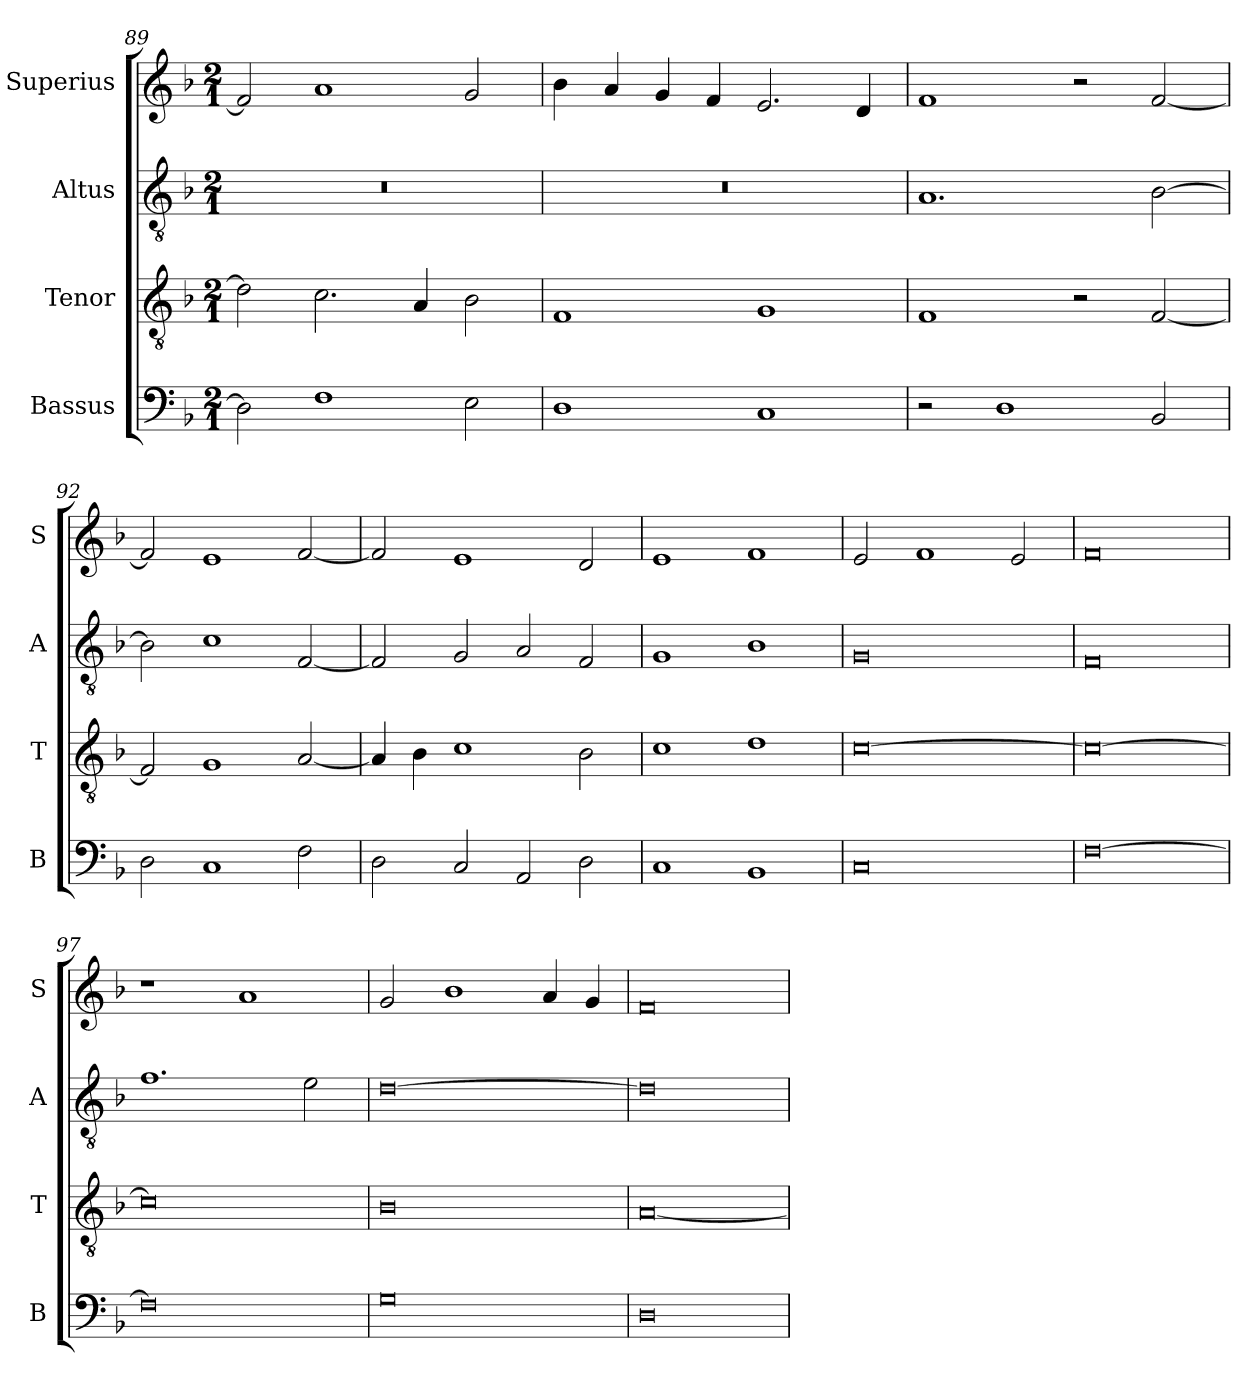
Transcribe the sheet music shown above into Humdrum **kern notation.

**kern	**kern	**kern	**kern
*part4	*part3	*part2	*part1
*staff4	*staff3	*staff2	*staff1
*I"Bassus	*I"Tenor	*I"Altus	*I"Superius
*I'B	*I'T	*I'A	*I'S
*clefF4	*clefGv2	*clefGv2	*clefG2
*k[b-]	*k[b-]	*k[b-]	*k[b-]
*M2/1	*M2/1	*M2/1	*M2/1
=89	=89	=89	=89
2D\]	2d\]	0r	2f/]
1F	2.c\	.	1a
.	4A/	.	.
2E\	2B-\	.	2g/
=90	=90	=90	=90
1D	1F	0r	4b-\
.	.	.	4a/
.	.	.	4g/
.	.	.	4f/
1C	1G	.	2.e/
.	.	.	4d/
=91	=91	=91	=91
2r	1F	1.A	1f
1D	.	.	.
.	2r	.	2r
2BB-/	[2F/	[2B-\	[2f/
=92	=92	=92	=92
2D\	2F/]	2B-\]	2f/]
1C	1G	1c	1e
2F\	[2A/	[2F/	[2f/
=93	=93	=93	=93
2D\	4A/]	2F/]	2f/]
.	4B-\	.	.
2C/	1c	2G/	1e
2AA/	.	2A/	.
2D\	2B-\	2F/	2d/
=94	=94	=94	=94
1C	1c	1G	1e
1BB-	1d	1B-	1f
=95	=95	=95	=95
0C	[0c	0G	2e/
.	.	.	1f
.	.	.	2e/
=96	=96	=96	=96
[0F	0c_	0F	0f
=97	=97	=97	=97
0F]	0c]	1.f	1r
.	.	.	1a
.	.	2e\	.
=98	=98	=98	=98
0G	0B-	[0d	2g/
.	.	.	1b-
.	.	.	4a/
.	.	.	4g/
=99	=99	=99	=99
0D	[0A	0d]	0f
=	=	=	=
*-	*-	*-	*-
